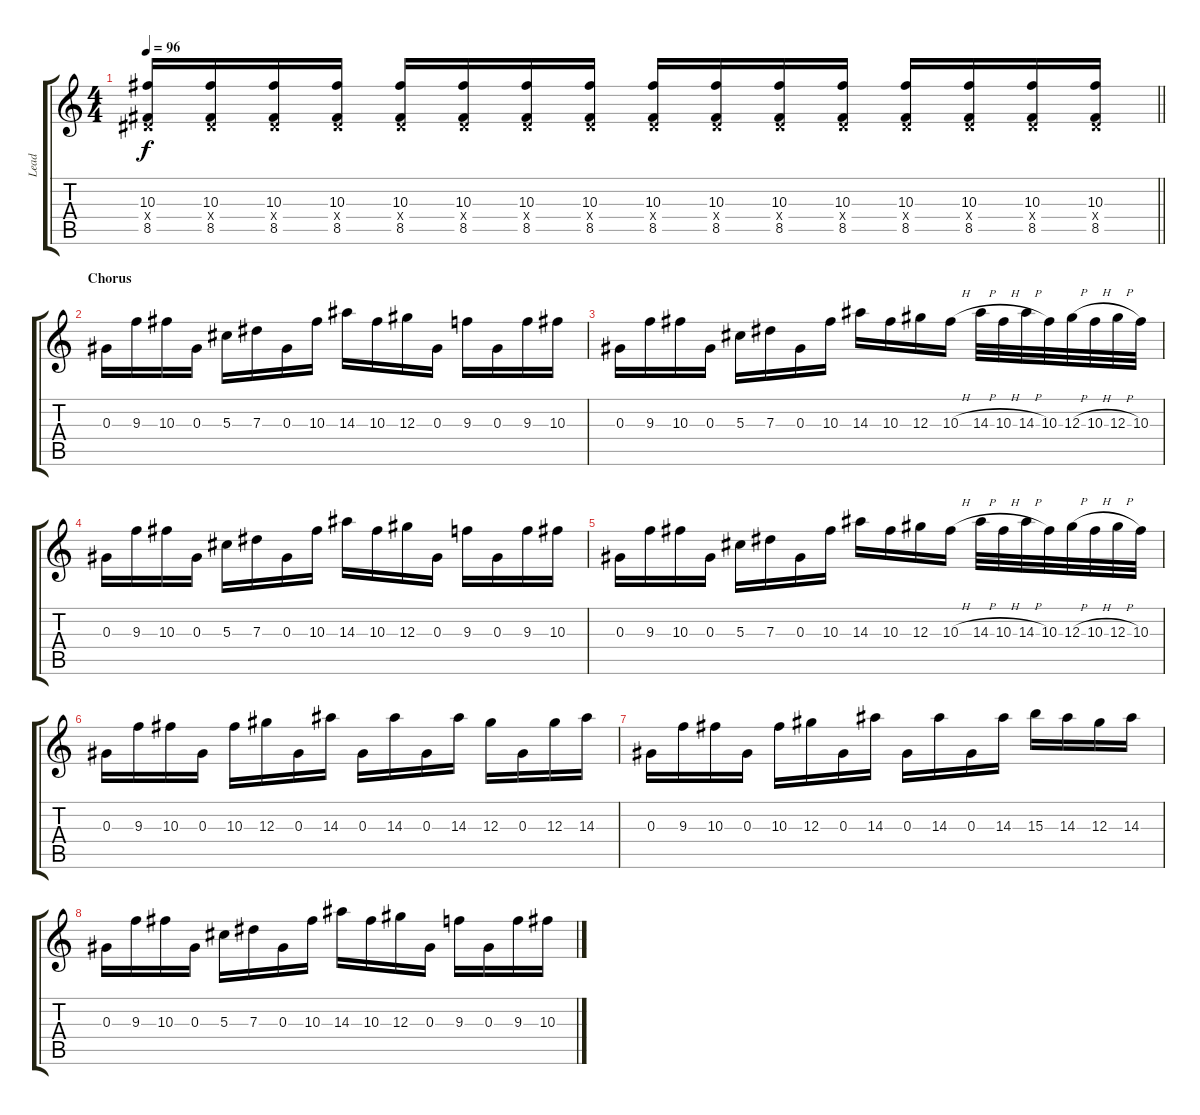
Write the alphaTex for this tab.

\track ("Lead" "Lead") {instrument distortionguitar}
\staff {score tabs}
\tuning (F4 C4 Ab3 Eb3 Bb2 Eb2) {hide}
\ts (4 4)
\tempo 96
\clef g2
\barLineRight lightlight
\ks c
(10.3 0.4{x} 8.5).16{dy f} (10.3 0.4{x} 8.5).16 (10.3 0.4{x} 8.5).16 (10.3 0.4{x} 8.5).16 (10.3 0.4{x} 8.5).16 (10.3 0.4{x} 8.5).16 (10.3 0.4{x} 8.5).16 (10.3 0.4{x} 8.5).16 (10.3 0.4{x} 8.5).16 (10.3 0.4{x} 8.5).16 (10.3 0.4{x} 8.5).16 (10.3 0.4{x} 8.5).16 (10.3 0.4{x} 8.5).16 (10.3 0.4{x} 8.5).16 (10.3 0.4{x} 8.5).16 (10.3 0.4{x} 8.5).16 |
\section ("" "Chorus")
0.3.16 9.3.16 10.3.16 0.3.16 5.3.16 7.3.16 0.3.16 10.3.16 14.3.16 10.3.16 12.3.16 0.3.16 9.3.16 0.3.16 9.3.16 10.3.16 |
0.3.16 9.3.16 10.3.16 0.3.16 5.3.16 7.3.16 0.3.16 10.3.16 14.3.16 10.3.16 12.3.16 10.3{h}.16 14.3{h}.32 10.3{h}.32 14.3{h}.32 10.3.32 12.3{h}.32 10.3{h}.32 12.3{h}.32 10.3.32 |
0.3.16 9.3.16 10.3.16 0.3.16 5.3.16 7.3.16 0.3.16 10.3.16 14.3.16 10.3.16 12.3.16 0.3.16 9.3.16 0.3.16 9.3.16 10.3.16 |
0.3.16 9.3.16 10.3.16 0.3.16 5.3.16 7.3.16 0.3.16 10.3.16 14.3.16 10.3.16 12.3.16 10.3{h}.16 14.3{h}.32 10.3{h}.32 14.3{h}.32 10.3.32 12.3{h}.32 10.3{h}.32 12.3{h}.32 10.3.32 |
0.3.16 9.3.16 10.3.16 0.3.16 10.3.16 12.3.16 0.3.16 14.3.16 0.3.16 14.3.16 0.3.16 14.3.16 12.3.16 0.3.16 12.3.16 14.3.16 |
0.3.16 9.3.16 10.3.16 0.3.16 10.3.16 12.3.16 0.3.16 14.3.16 0.3.16 14.3.16 0.3.16 14.3.16 15.3.16 14.3.16 12.3.16 14.3.16 |
0.3.16 9.3.16 10.3.16 0.3.16 5.3.16 7.3.16 0.3.16 10.3.16 14.3.16 10.3.16 12.3.16 0.3.16 9.3.16 0.3.16 9.3.16 10.3.16
